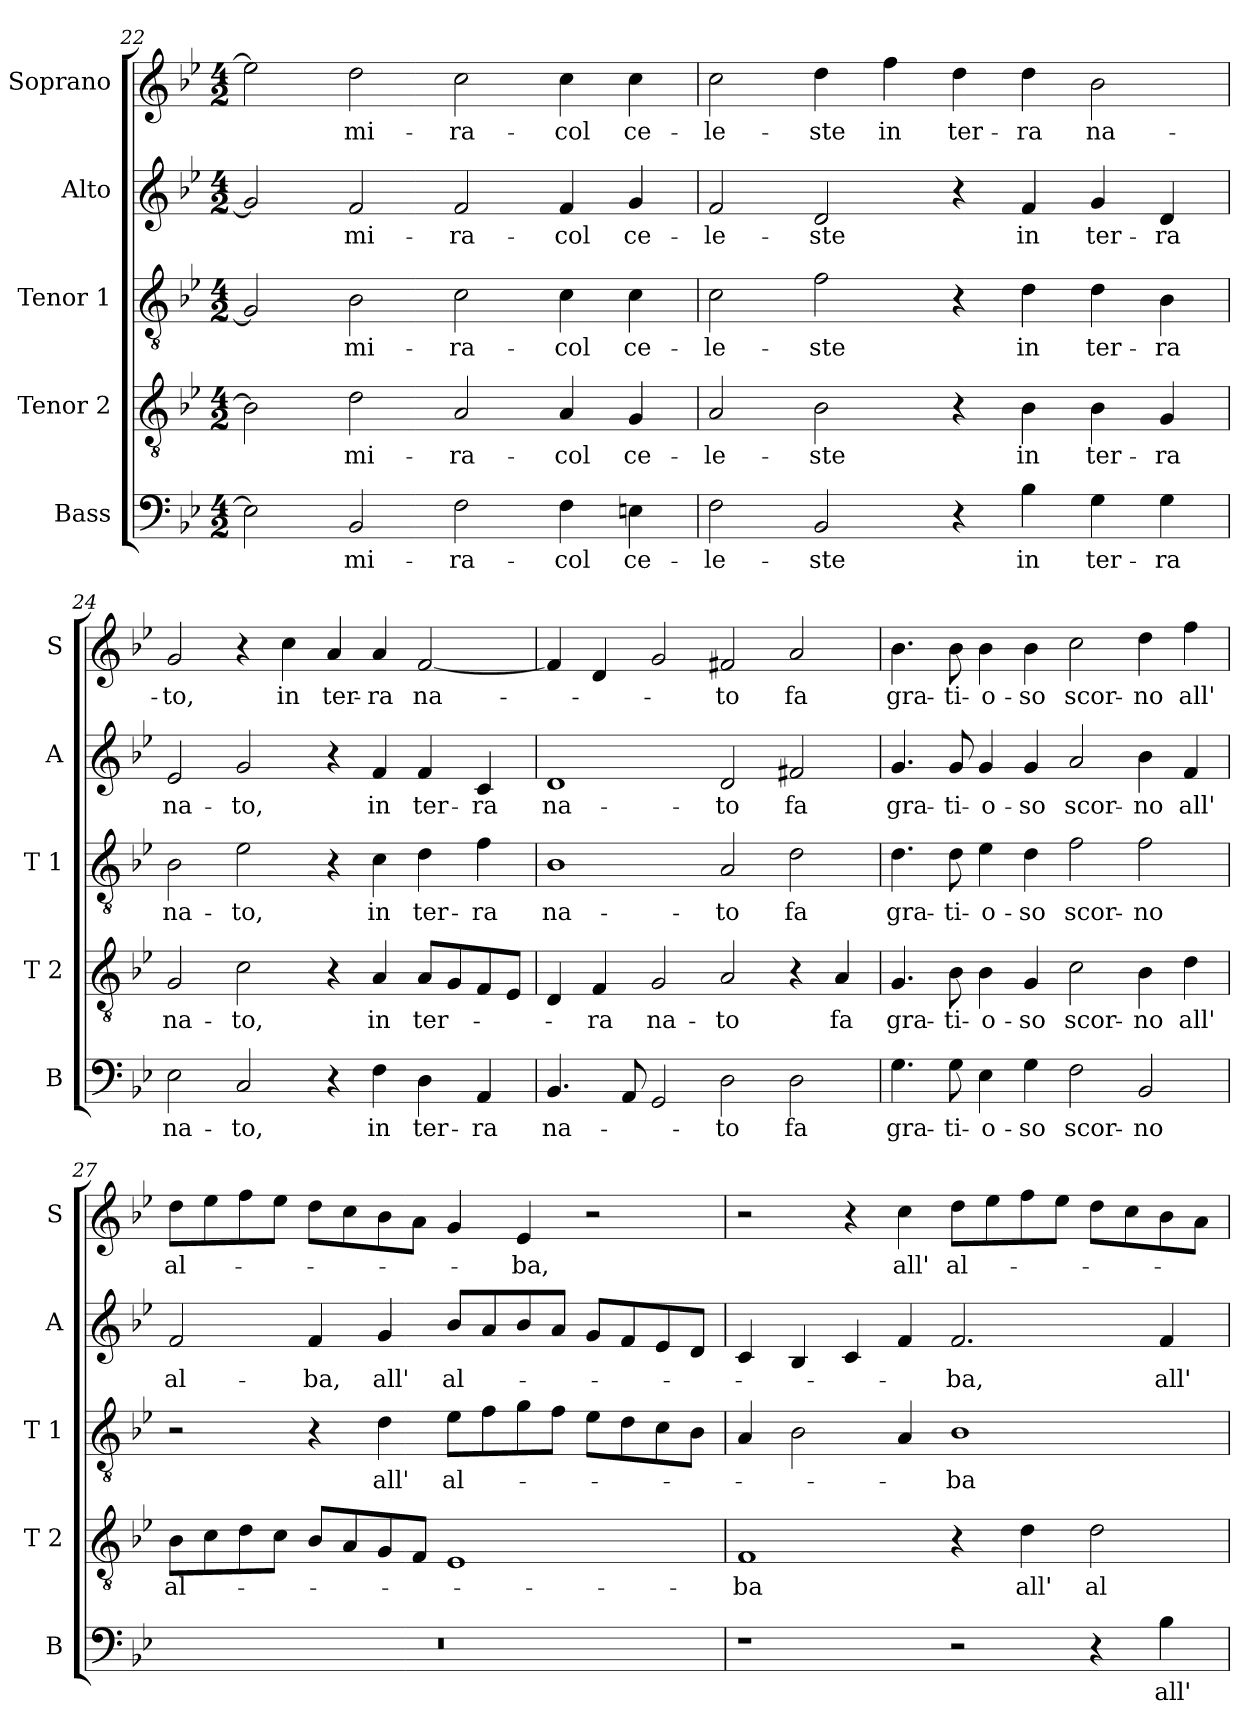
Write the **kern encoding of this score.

**kern	**text	**kern	**text	**kern	**text	**kern	**text	**kern	**text
*part5	*part5	*part4	*part4	*part3	*part3	*part2	*part2	*part1	*part1
*staff5	*staff5	*staff4	*staff4	*staff3	*staff3	*staff2	*staff2	*staff1	*staff1
*I"Bass	*	*I"Tenor 2	*	*I"Tenor 1	*	*I"Alto	*	*I"Soprano	*
*I'B	*	*I'T 2	*	*I'T 1	*	*I'A	*	*I'S	*
!!LO:LB:g=z
*clefF4	*	*clefGv2	*	*clefGv2	*	*clefG2	*	*clefG2	*
*k[b-e-]	*	*k[b-e-]	*	*k[b-e-]	*	*k[b-e-]	*	*k[b-e-]	*
*B-:	*	*B-:	*	*B-:	*	*B-:	*	*B-:	*
*M4/2	*	*M4/2	*	*M4/2	*	*M4/2	*	*M4/2	*
=22	=22	=22	=22	=22	=22	=22	=22	=22	=22
2E-\]	.	2B-\]	.	2G/]	.	2g/]	.	2ee-\]	.
!	!LO:LY:b	!	!LO:LY:b	!	!LO:LY:b	!	!LO:LY:b	!	!LO:LY:b
2BB-/	mi-	2d\	mi-	2B-\	mi-	2f/	mi-	2dd\	mi-
!	!LO:LY:b	!	!LO:LY:b	!	!LO:LY:b	!	!LO:LY:b	!	!LO:LY:b
2F\	-ra-	2A/	-ra-	2c\	-ra-	2f/	-ra-	2cc\	-ra-
!	!LO:LY:b	!	!LO:LY:b	!	!LO:LY:b	!	!LO:LY:b	!	!LO:LY:b
4F\	-col	4A/	-col	4c\	-col	4f/	-col	4cc\	-col
!	!LO:LY:b	!	!LO:LY:b	!	!LO:LY:b	!	!LO:LY:b	!	!LO:LY:b
4En\	ce-	4G/	ce-	4c\	ce-	4g/	ce-	4cc\	ce-
=23	=23	=23	=23	=23	=23	=23	=23	=23	=23
!	!LO:LY:b	!	!LO:LY:b	!	!LO:LY:b	!	!LO:LY:b	!	!LO:LY:b
2F\	-le-	2A/	-le-	2c\	-le-	2f/	-le-	2cc\	-le-
!	!LO:LY:b	!	!LO:LY:b	!	!LO:LY:b	!	!LO:LY:b	!	!LO:LY:b
2BB-/	-ste	2B-\	-ste	2f\	-ste	2d/	-ste	4dd\	-ste
!	!	!	!	!	!	!	!	!	!LO:LY:b
.	.	.	.	.	.	.	.	4ff\	in
!	!	!	!	!	!	!	!	!	!LO:LY:b
4r	.	4r	.	4r	.	4r	.	4dd\	ter-
!	!LO:LY:b	!	!LO:LY:b	!	!LO:LY:b	!	!LO:LY:b	!	!LO:LY:b
4B-\	in	4B-\	in	4d\	in	4f/	in	4dd\	-ra
!	!LO:LY:b	!	!LO:LY:b	!	!LO:LY:b	!	!LO:LY:b	!	!LO:LY:b
4G\	ter-	4B-\	ter-	4d\	ter-	4g/	ter-	2b-\	na-
!	!LO:LY:b	!	!LO:LY:b	!	!LO:LY:b	!	!LO:LY:b	!	!
4G\	-ra	4G/	-ra	4B-\	-ra	4d/	-ra	.	.
=24	=24	=24	=24	=24	=24	=24	=24	=24	=24
!	!LO:LY:b	!	!LO:LY:b	!	!LO:LY:b	!	!LO:LY:b	!	!LO:LY:b
2E-\	na-	2G/	na-	2B-\	na-	2e-/	na-	2g/	-to,
!	!LO:LY:b	!	!LO:LY:b	!	!LO:LY:b	!	!LO:LY:b	!	!
2C/	-to,	2c\	-to,	2e-\	-to,	2g/	-to,	4r	.
!	!	!	!	!	!	!	!	!	!LO:LY:b
.	.	.	.	.	.	.	.	4cc\	in
!	!	!	!	!	!	!	!	!	!LO:LY:b
4r	.	4r	.	4r	.	4r	.	4a/	ter-
!	!LO:LY:b	!	!LO:LY:b	!	!LO:LY:b	!	!LO:LY:b	!	!LO:LY:b
4F\	in	4A/	in	4c\	in	4f/	in	4a/	-ra
!	!LO:LY:b	!	!LO:LY:b	!	!LO:LY:b	!	!LO:LY:b	!	!LO:LY:b
4D\	ter-	8A/L	ter-	4d\	ter-	4f/	ter-	[2f/	na-
.	.	8G/	.	.	.	.	.	.	.
!	!LO:LY:b	!	!	!	!LO:LY:b	!	!LO:LY:b	!	!
4AA/	-ra	8F/	.	4f\	-ra	4c/	-ra	.	.
.	.	8E-/J	.	.	.	.	.	.	.
!!LO:PB:g=z
=25	=25	=25	=25	=25	=25	=25	=25	=25	=25
!	!LO:LY:b	!	!	!	!LO:LY:b	!	!LO:LY:b	!	!
4.BB-/	na-	4D/	.	1B-	na-	1d	na-	4f/]	.
!	!	!	!LO:LY:b	!	!	!	!	!	!
.	.	4F/	-ra	.	.	.	.	4d/	.
8AA/	.	.	.	.	.	.	.	.	.
!	!	!	!LO:LY:b	!	!	!	!	!	!
2GG/	.	2G/	na-	.	.	.	.	2g/	.
!	!LO:LY:b	!	!LO:LY:b	!	!LO:LY:b	!	!LO:LY:b	!	!LO:LY:b
2D\	-to	2A/	-to	2A/	-to	2d/	-to	2f#X/	-to
!	!LO:LY:b	!	!	!	!LO:LY:b	!	!LO:LY:b	!	!LO:LY:b
2D\	fa	4r	.	2d\	fa	2f#X/	fa	2a/	fa
!	!	!	!LO:LY:b	!	!	!	!	!	!
.	.	4A/	fa	.	.	.	.	.	.
=26	=26	=26	=26	=26	=26	=26	=26	=26	=26
!	!LO:LY:b	!	!LO:LY:b	!	!LO:LY:b	!	!LO:LY:b	!	!LO:LY:b
4.G\	gra-	4.G/	gra-	4.d\	gra-	4.g/	gra-	4.b-\	gra-
!	!LO:LY:b	!	!LO:LY:b	!	!LO:LY:b	!	!LO:LY:b	!	!LO:LY:b
8G\	-ti-	8B-\	-ti-	8d\	-ti-	8g/	-ti-	8b-\	-ti-
!	!LO:LY:b	!	!LO:LY:b	!	!LO:LY:b	!	!LO:LY:b	!	!LO:LY:b
4E-\	-o-	4B-\	-o-	4e-\	-o-	4g/	-o-	4b-\	-o-
!	!LO:LY:b	!	!LO:LY:b	!	!LO:LY:b	!	!LO:LY:b	!	!LO:LY:b
4G\	-so	4G/	-so	4d\	-so	4g/	-so	4b-\	-so
!	!LO:LY:b	!	!LO:LY:b	!	!LO:LY:b	!	!LO:LY:b	!	!LO:LY:b
2F\	scor-	2c\	scor-	2f\	scor-	2a/	scor-	2cc\	scor-
!	!LO:LY:b	!	!LO:LY:b	!	!LO:LY:b	!	!LO:LY:b	!	!LO:LY:b
2BB-/	-no	4B-\	-no	2f\	-no	4b-\	-no	4dd\	-no
!	!	!	!LO:LY:b	!	!	!	!LO:LY:b	!	!LO:LY:b
.	.	4d\	all'	.	.	4f/	all'	4ff\	all'
=27	=27	=27	=27	=27	=27	=27	=27	=27	=27
!	!	!	!LO:LY:b	!	!	!	!LO:LY:b	!	!LO:LY:b
0r	.	8B-\L	al-	2r	.	2f/	al-	8dd\L	al-
.	.	8c\	.	.	.	.	.	8ee-\	.
.	.	8d\	.	.	.	.	.	8ff\	.
.	.	8c\J	.	.	.	.	.	8ee-\J	.
!	!	!	!	!	!	!	!LO:LY:b	!	!
.	.	8B-/L	.	4r	.	4f/	-ba,	8dd\L	.
.	.	8A/	.	.	.	.	.	8cc\	.
!	!	!	!	!	!LO:LY:b	!	!LO:LY:b	!	!
.	.	8G/	.	4d\	all'	4g/	all'	8b-\	.
.	.	8F/J	.	.	.	.	.	8a\J	.
!	!	!	!	!	!LO:LY:b	!	!LO:LY:b	!	!
.	.	1E-	.	8e-\L	al-	8b-/L	al-	4g/	.
.	.	.	.	8f\	.	8a/	.	.	.
!	!	!	!	!	!	!	!	!	!LO:LY:b
.	.	.	.	8g\	.	8b-/	.	4e-/	-ba,
.	.	.	.	8f\J	.	8a/J	.	.	.
.	.	.	.	8e-\L	.	8g/L	.	2r	.
.	.	.	.	8d\	.	8f/	.	.	.
.	.	.	.	8c\	.	8e-/	.	.	.
.	.	.	.	8B-\J	.	8d/J	.	.	.
!!LO:LB:g=z
=28	=28	=28	=28	=28	=28	=28	=28	=28	=28
!	!	!	!LO:LY:b	!	!	!	!	!	!
1r	.	1F	-ba	4A/	.	4c/	.	2r	.
.	.	.	.	2B-\	.	4B-/	.	.	.
.	.	.	.	.	.	4c/	.	4r	.
!	!	!	!	!	!	!	!	!	!LO:LY:b
.	.	.	.	4A/	.	4f/	.	4cc\	all'
!	!	!	!	!	!LO:LY:b	!	!LO:LY:b	!	!LO:LY:b
2r	.	4r	.	1B-	-ba	2.f/	-ba,	8dd\L	al-
.	.	.	.	.	.	.	.	8ee-\	.
!	!	!	!LO:LY:b	!	!	!	!	!	!
.	.	4d\	all'	.	.	.	.	8ff\	.
.	.	.	.	.	.	.	.	8ee-\J	.
!	!	!	!LO:LY:b	!	!	!	!	!	!
4r	.	2d\	al-	.	.	.	.	8dd\L	.
.	.	.	.	.	.	.	.	8cc\	.
!	!LO:LY:b	!	!	!	!	!	!LO:LY:b	!	!
4B-\	all'	.	.	.	.	4f/	all'	8b-\	.
.	.	.	.	.	.	.	.	8a\J	.
=	=	=	=	=	=	=	=	=	=
*-	*-	*-	*-	*-	*-	*-	*-	*-	*-
